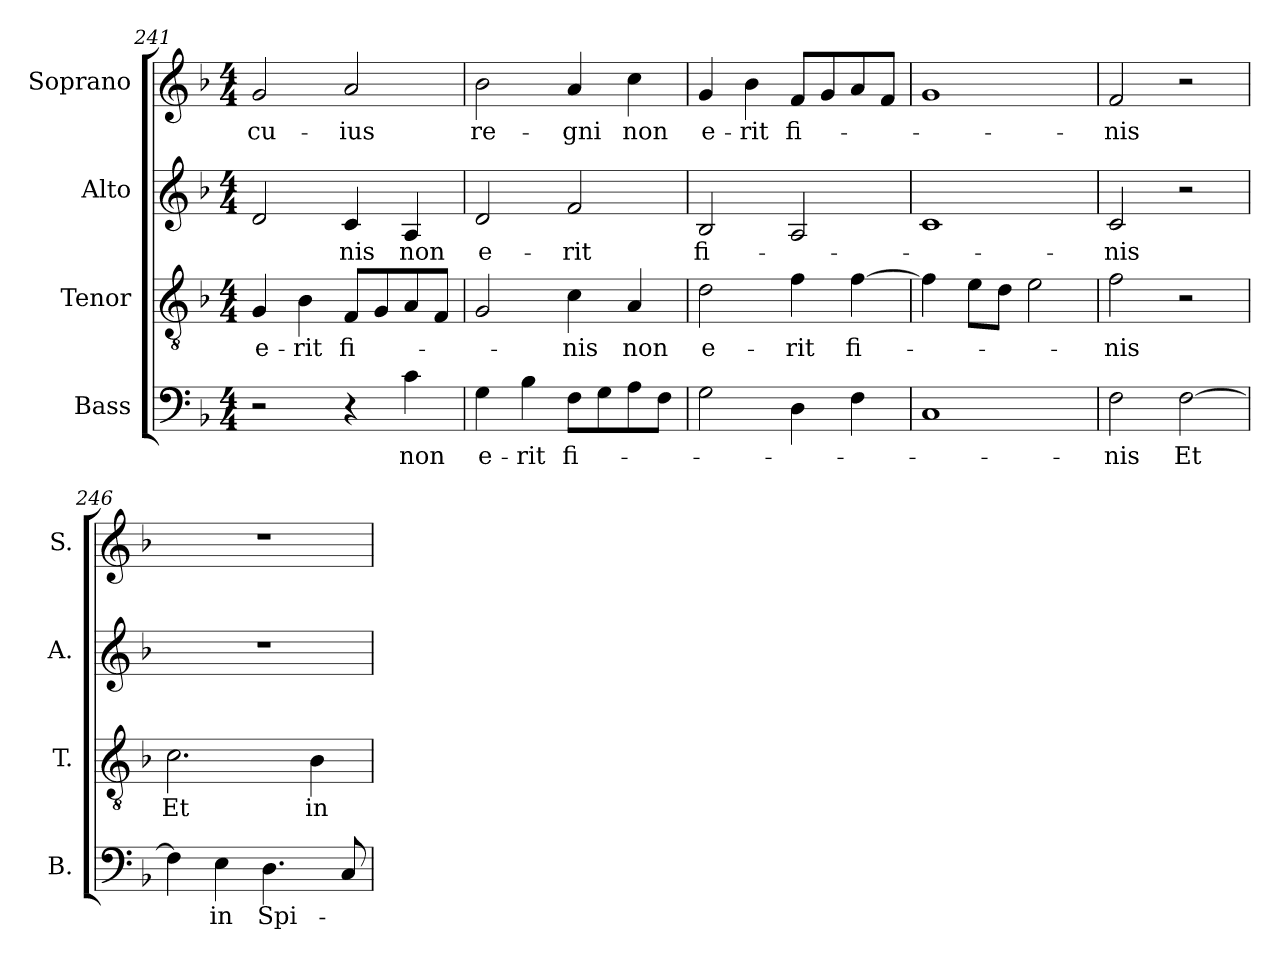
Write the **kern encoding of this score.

**kern	**text	**kern	**text	**kern	**text	**kern	**text
*part4	*part4	*part3	*part3	*part2	*part2	*part1	*part1
*staff4	*staff4	*staff3	*staff3	*staff2	*staff2	*staff1	*staff1
*I"Bass	*	*I"Tenor	*	*I"Alto	*	*I"Soprano	*
*I'B.	*	*I'T.	*	*I'A.	*	*I'S.	*
*clefF4	*	*clefGv2	*	*clefG2	*	*clefG2	*
*	*	*ITrd7c12	*	*	*	*	*
*k[b-]	*	*k[b-]	*	*k[b-]	*	*k[b-]	*
*F:	*	*F:	*	*F:	*	*F:	*
*M4/4	*	*M4/4	*	*M4/4	*	*M4/4	*
=241	=241	=241	=241	=241	=241	=241	=241
!	!	!	!LO:LY:b:color=#000000	!	!	!	!
!	!	!	!	!	!	!	!LO:LY:b:color=#000000
2r	.	4GGi/	e-	2di/	.	2gi/	cu-
!	!	!	!LO:LY:b:color=#000000	!	!	!	!
.	.	4BB-i\	-rit	.	.	.	.
!	!	!	!LO:LY:b:color=#000000	!	!	!	!
!	!	!	!	!	!LO:LY:b:color=#000000	!	!
!	!	!	!	!	!	!	!LO:LY:b:color=#000000
4r	.	8FFi/L	fi-	4ci/	-nis	2ai/	-ius
.	.	8GGi/	.	.	.	.	.
!	!LO:LY:b:color=#000000	!	!	!	!	!	!
!	!	!	!	!	!LO:LY:b:color=#000000	!	!
4ci\	non	8AAi/	.	4Ai/	non	.	.
.	.	8FFi/J	.	.	.	.	.
=242	=242	=242	=242	=242	=242	=242	=242
!	!LO:LY:b:color=#000000	!	!	!	!	!	!
!	!	!	!	!	!LO:LY:b:color=#000000	!	!
!	!	!	!	!	!	!	!LO:LY:b:color=#000000
4Gi\	e-	2GGi/	.	2di/	e-	2b-i\	re-
!	!LO:LY:b:color=#000000	!	!	!	!	!	!
4B-i\	-rit	.	.	.	.	.	.
!	!LO:LY:b:color=#000000	!	!	!	!	!	!
!	!	!	!LO:LY:b:color=#000000	!	!	!	!
!	!	!	!	!	!LO:LY:b:color=#000000	!	!
!	!	!	!	!	!	!	!LO:LY:b:color=#000000
8Fi\L	fi-	4Ci\	-nis	2fi/	-rit	4ai/	-gni
8Gi\	.	.	.	.	.	.	.
!	!	!	!LO:LY:b:color=#000000	!	!	!	!
!	!	!	!	!	!	!	!LO:LY:b:color=#000000
8Ai\	.	4AAi/	non	.	.	4cci\	non
8Fi\J	.	.	.	.	.	.	.
!!LO:LB:g=z
=243	=243	=243	=243	=243	=243	=243	=243
!	!	!	!LO:LY:b:color=#000000	!	!	!	!
!	!	!	!	!	!LO:LY:b:color=#000000	!	!
!	!	!	!	!	!	!	!LO:LY:b:color=#000000
2Gi\	.	2Di\	e-	2B-i/	fi-	4gi/	e-
!	!	!	!	!	!	!	!LO:LY:b:color=#000000
.	.	.	.	.	.	4b-i\	-rit
!	!	!	!LO:LY:b:color=#000000	!	!	!	!
!	!	!	!	!	!	!	!LO:LY:b:color=#000000
4Di\	.	4Fi\	-rit	2Ai/	.	8fi/L	fi-
.	.	.	.	.	.	8gi/	.
!	!	!	!LO:LY:b:color=#000000	!	!	!	!
4Fi\	.	[4Fi\	fi-	.	.	8ai/	.
.	.	.	.	.	.	8fi/J	.
=244	=244	=244	=244	=244	=244	=244	=244
1Ci	.	4Fi\]	.	1ci	.	1gi	.
.	.	8Ei\L	.	.	.	.	.
.	.	8Di\J	.	.	.	.	.
.	.	2Ei\	.	.	.	.	.
=245	=245	=245	=245	=245	=245	=245	=245
!	!LO:LY:b:color=#000000	!	!	!	!	!	!
!	!	!	!LO:LY:b:color=#000000	!	!	!	!
!	!	!	!	!	!LO:LY:b:color=#000000	!	!
!	!	!	!	!	!	!	!LO:LY:b:color=#000000
2Fi\	-nis	2Fi\	-nis	2ci/	-nis	2fi/	-nis
!	!LO:LY:b:color=#000000	!	!	!	!	!	!
[2Fi\	Et	2r	.	2r	.	2r	.
=246	=246	=246	=246	=246	=246	=246	=246
!	!	!	!LO:LY:b:color=#000000	!	!	!	!
4Fi\]	.	2.Ci\	Et	1r	.	1r	.
!	!LO:LY:b:color=#000000	!	!	!	!	!	!
4Ei\	in	.	.	.	.	.	.
!	!LO:LY:b:color=#000000	!	!	!	!	!	!
4.Di\	Spi-	.	.	.	.	.	.
!	!	!	!LO:LY:b:color=#000000	!	!	!	!
.	.	4BB-i\	in	.	.	.	.
8Ci/	.	.	.	.	.	.	.
=	=	=	=	=	=	=	=
*-	*-	*-	*-	*-	*-	*-	*-
